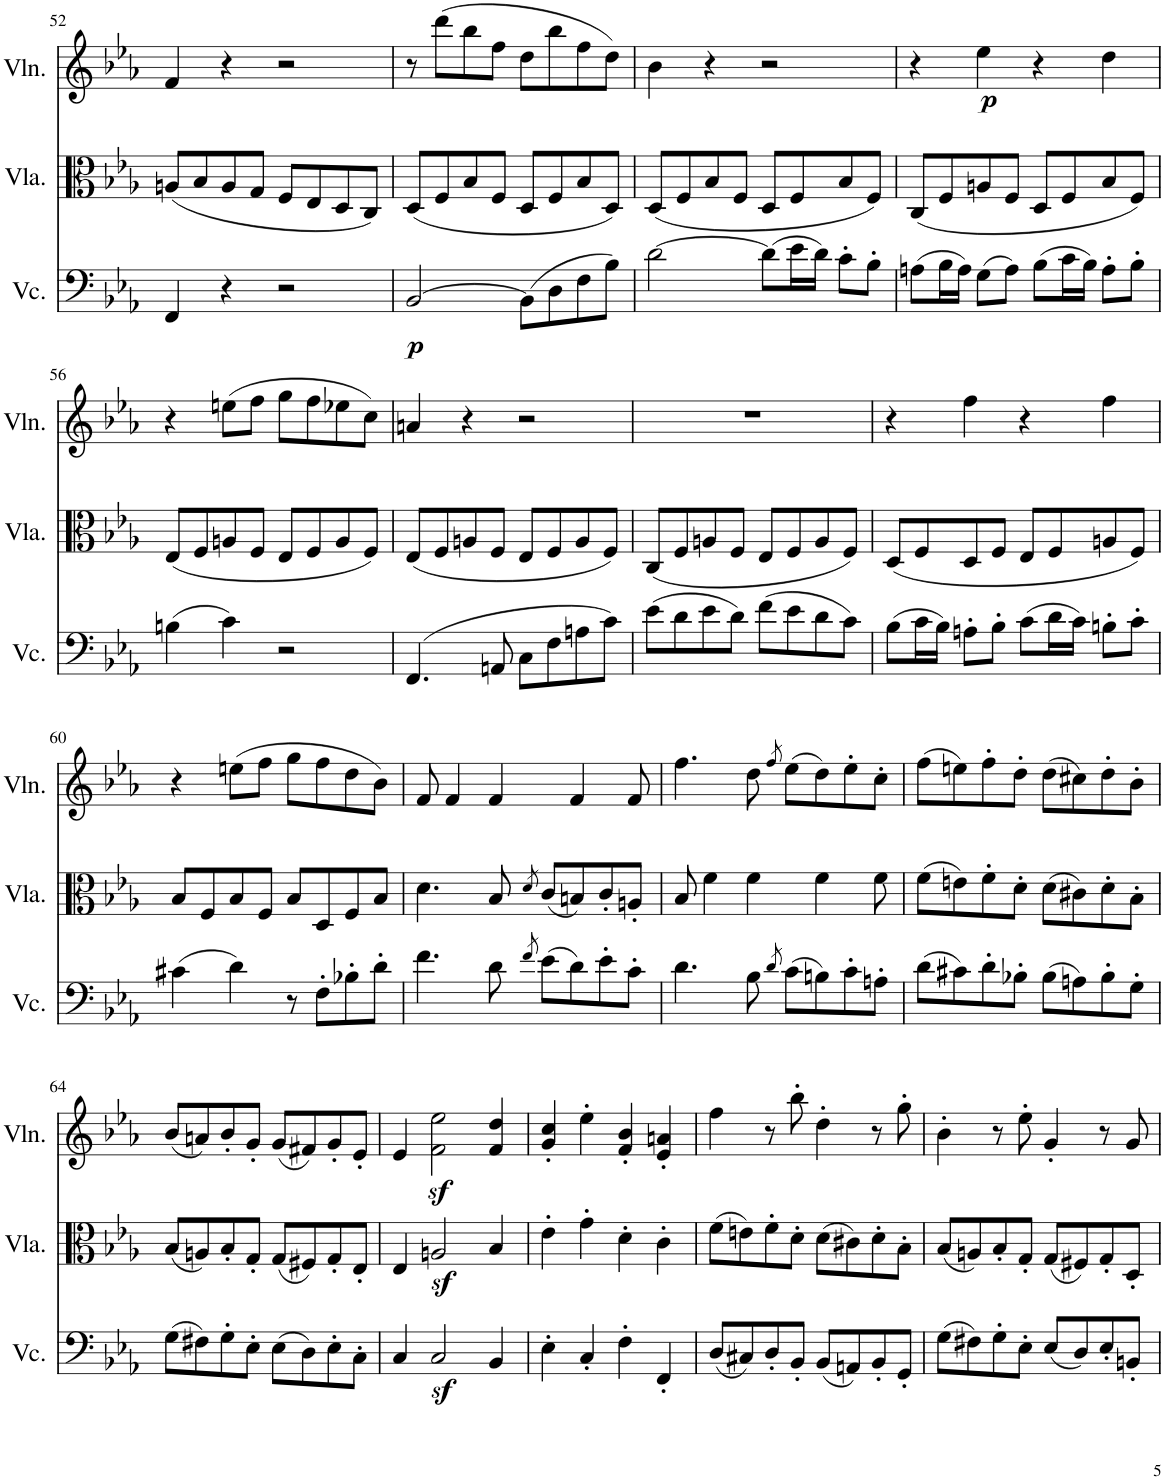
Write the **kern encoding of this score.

**kern	**dynam	**kern	**kern	**dynam
*part3	*part3	*part2	*part1	*part1
*staff3	*staff3	*staff2	*staff1	*staff1
*I"Violoncello	*	*I"Viola	*I"Violin	*
*I'Vc.	*	*I'Vla.	*I'Vln.	*
!!LO:PB:g=z
*clefF4	*	*clefC3	*clefG2	*
*k[b-e-a-]	*	*k[b-e-a-]	*k[b-e-a-]	*
*M4/4	*	*M4/4	*M4/4	*
*met(c)	*	*met(c)	*met(c)	*
=52	=52	=52	=52	=52
4FF/	.	(8An/L	4f/	.
.	.	8B-/	.	.
4r	.	8A/	4r	.
.	.	8G/J	.	.
2r	.	8F/L	2r	.
.	.	8E-/	.	.
.	.	8D/	.	.
.	.	8C/J)	.	.
=53	=53	=53	=53	=53
!	!LO:DY:b	!	!	!
[2BB-/	p	(8D/L	8r	.
.	.	8F/	(8ddd\L	.
.	.	8B-/	8bb-\	.
.	.	8F/J	8ff\J	.
(8BB-\L]	.	8D/L	8dd\L	.
8D\	.	8F/	8bb-\	.
8F\	.	8B-/	8ff\	.
8B-\J)	.	8D/J)	8dd\J)	.
=54	=54	=54	=54	=54
[2d\	.	(8D/L	4b-\	.
.	.	8F/	.	.
.	.	8B-/	4r	.
.	.	8F/J	.	.
(8d\L]	.	8D/L	2r	.
16e-\L	.	8F/	.	.
16d\JJ)	.	.	.	.
8c'\L	.	8B-/	.	.
8B-'\J	.	8F/J)	.	.
=55	=55	=55	=55	=55
(8An\L	.	(8C/L	4r	.
16B-\L	.	8F/	.	.
16A\JJ)	.	.	.	.
!	!	!	!	!LO:DY:b
(8G\L	.	8An/	4ee-\	p
8A\J)	.	8F/J	.	.
(8B-\L	.	8D/L	4r	.
16c\L	.	8F/	.	.
16B-\JJ)	.	.	.	.
8A'\L	.	8B-/	4dd\	.
8B-'\J	.	8F/J)	.	.
!!LO:LB:g=z
=56	=56	=56	=56	=56
(4Bn\	.	(8E-/L	4r	.
.	.	8F/	.	.
4c\)	.	8An/	(8een\L	.
.	.	8F/J	8ff\J	.
2r	.	8E-/L	8gg\L	.
.	.	8F/	8ff\	.
.	.	8A/	8ee-X\	.
.	.	8F/J)	8cc\J)	.
=57	=57	=57	=57	=57
(4.FF/	.	(8E-/L	4an/	.
.	.	8F/	.	.
.	.	8An/	4r	.
8AAn/	.	8F/J	.	.
8C\L	.	8E-/L	2r	.
8F\	.	8F/	.	.
8An\	.	8A/	.	.
8c\J)	.	8F/J)	.	.
=58	=58	=58	=58	=58
(8e-\L	.	(8C/L	1r	.
8d\	.	8F/	.	.
8e-\	.	8An/	.	.
8d\J)	.	8F/J	.	.
(8f\L	.	8E-/L	.	.
8e-\	.	8F/	.	.
8d\	.	8A/	.	.
8c\J)	.	8F/J)	.	.
=59	=59	=59	=59	=59
(8B-\L	.	(8D/L	4r	.
16c\L	.	8F/	.	.
16B-\JJ)	.	.	.	.
8An'\L	.	8D/	4ff\	.
8B-'\J	.	8F/J	.	.
(8c\L	.	8E-/L	4r	.
16d\L	.	8F/	.	.
16c\JJ)	.	.	.	.
8Bn'\L	.	8An/	4ff\	.
8c'\J	.	8F/J)	.	.
!!LO:LB:g=z
=60	=60	=60	=60	=60
(4c#X\	.	8B-/L	4r	.
.	.	8F/	.	.
4d\)	.	8B-/	(8een\L	.
.	.	8F/J	8ff\J	.
8r	.	8B-/L	8gg\L	.
8F'\L	.	8D/	8ff\	.
8B-X'\	.	8F/	8dd\	.
8d'\J	.	8B-/J	8b-\J)	.
=61	=61	=61	=61	=61
4.f\	.	4.d\	8f/	.
.	.	.	4f/	.
8d\	.	8B-/	4f/	.
8qf/	.	8qd/	.	.
(8e-\L	.	(8c/L	.	.
8d\)	.	8Bn/)	4f/	.
8e-'\	.	8c'/	.	.
8c'\J	.	8An'/J	8f/	.
=62	=62	=62	=62	=62
4.d\	.	8B-/	4.ff\	.
.	.	4f\	.	.
8B-\	.	4f\	8dd\	.
8qd/	.	.	8qff/	.
(8c\L	.	.	(8ee-\L	.
8Bn\)	.	4f\	8dd\)	.
8c'\	.	.	8ee-'\	.
8An'\J	.	8f\	8cc'\J	.
=63	=63	=63	=63	=63
(8d\L	.	(8f\L	(8ff\L	.
8c#X\)	.	8en\)	8een\)	.
8d'\	.	8f'\	8ff'\	.
8B-X'\J	.	8d'\J	8dd'\J	.
(8B-\L	.	(8d\L	(8dd\L	.
8An\)	.	8c#X\)	8cc#X\)	.
8B-'\	.	8d'\	8dd'\	.
8G'\J	.	8B-'\J	8b-'\J	.
!!LO:LB:g=z
=64	=64	=64	=64	=64
(8G\L	.	(8B-/L	(8b-/L	.
8F#X\)	.	8An/)	8an/)	.
8G'\	.	8B-'/	8b-'/	.
8E-'\J	.	8G'/J	8g'/J	.
(8E-\L	.	(8G/L	(8g/L	.
8D\)	.	8F#X/)	8f#X/)	.
8E-'\	.	8G'/	8g'/	.
8C'\J	.	8E-'/J	8e-'/J	.
=65	=65	=65	=65	=65
4C/	.	4E-/	4e-/	.
2Cz</	.	2Anz</	2f\z< 2ee-\z<	.
4BB-/	.	4B-/	4f/ 4dd/	.
=66	=66	=66	=66	=66
4E-'\	.	4e-'\	4g/' 4cc/'	.
4C'/	.	4g'\	4ee-'\	.
4F'\	.	4d'\	4f/' 4b-/'	.
4FF'/	.	4c'\	4e-/' 4an/'	.
=67	=67	=67	=67	=67
(8D/L	.	(8f\L	4ff\	.
8C#X/)	.	8en\)	.	.
8D'/	.	8f'\	8r	.
8BB-'/J	.	8d'\J	8bb-'\	.
(8BB-/L	.	(8d\L	4dd'\	.
8AAn/)	.	8c#X\)	.	.
8BB-'/	.	8d'\	8r	.
8GG'/J	.	8B-'\J	8gg'\	.
=68	=68	=68	=68	=68
(8G\L	.	(8B-/L	4b-'\	.
8F#X\)	.	8An/)	.	.
8G'\	.	8B-'/	8r	.
8E-'\J	.	8G'/J	8ee-'\	.
(8E-/L	.	(8G/L	4g'/	.
8D/)	.	8F#X/)	.	.
8E-'/	.	8G'/	8r	.
8BBn'/J	.	8D'/J	8g/	.
=	=	=	=	=
*-	*-	*-	*-	*-
